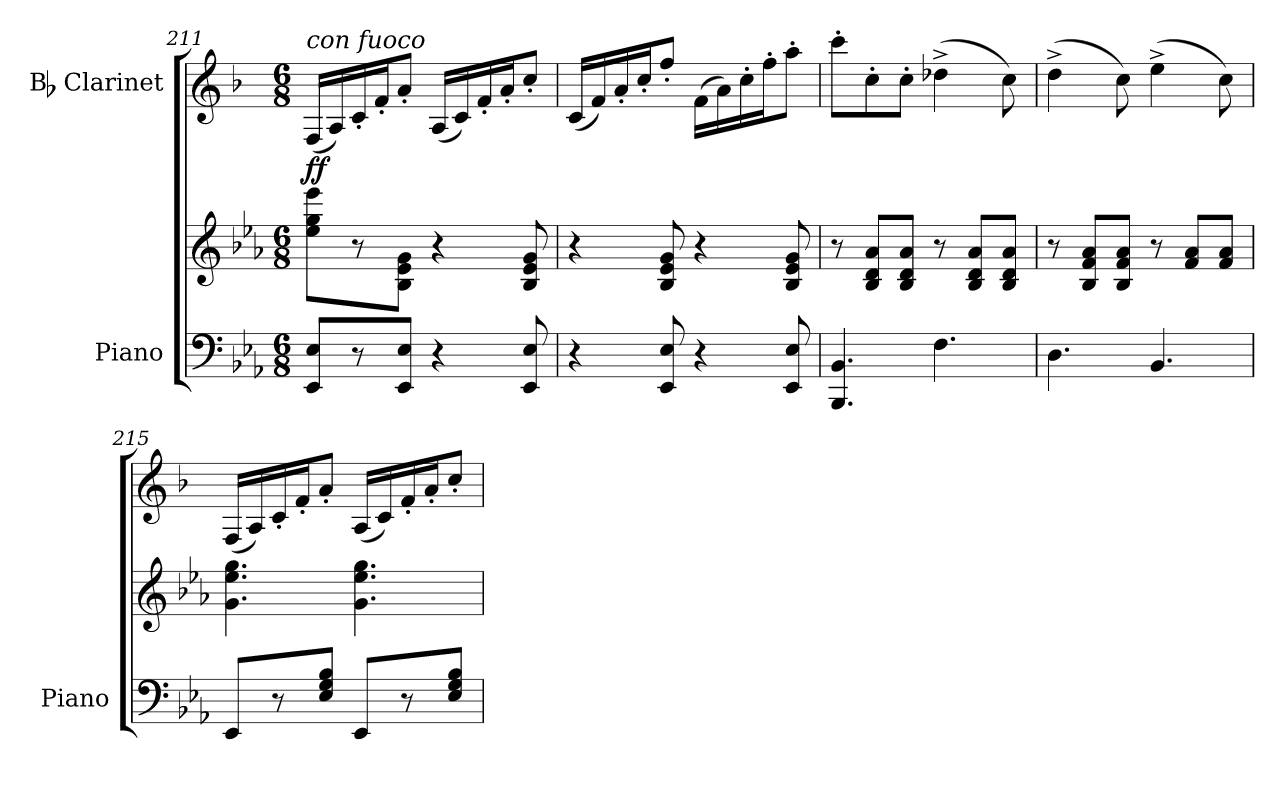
**kern	**kern	**kern	**dynam
*part2	*part2	*part1	*part1
*staff3	*staff2	*staff1	*staff1
*I"Piano	*	*I"Bb Clarinet	*
*I'Piano	*	*	*
*clefF4	*clefG2	*clefG2	*
*	*	*ITrd1c2	*
*k[b-e-a-]	*k[b-e-a-]	*k[b-e-a-]	*
*E-:	*E-:	*E-:	*
*M6/8	*M6/8	*M6/8	*
=211	=211	=211	=211
!	!	!LO:TX:a:i:t=con fuoco	!
!	!	!	!LO:DY:b
8EE-/ 8E-/L	8ee-\ 8gg\ 8eee-\L	(<16E-/LL	ff
.	.	16G/)	.
8r	8r	16B-'</	.
.	.	16e-'</J	.
8EE-/ 8E-/J	8B-\ 8e-\ 8g\J	8g'</J	.
4r	4r	(<16G/LL	.
.	.	16B-/)	.
.	.	16e-'</	.
.	.	16g'</J	.
8EE-/ 8E-/	8B-/ 8e-/ 8g/	8b-'</J	.
=212	=212	=212	=212
4r	4r	(<16B-/LL	.
.	.	16e-/)	.
.	.	16g'</	.
.	.	16b-'</J	.
8EE-/ 8E-/	8B-/ 8e-/ 8g/	8ee-'</J	.
4r	4r	(>16e-\LL	.
.	.	16g\)	.
.	.	16b-'>\	.
.	.	16ee-'>\J	.
8EE-/ 8E-/	8B-/ 8e-/ 8g/	8gg'>\J	.
=213	=213	=213	=213
4.BBB-/ 4.BB-/	8r	8bb-'>\L	.
.	8B-/ 8d/ 8a-/L	8b-'>\	.
.	8B-/ 8d/ 8a-/J	8b-'>\J	.
4.F\	8r	(>4cc-X^>\	.
.	8B-/ 8d/ 8a-/L	.	.
.	8B-/ 8d/ 8a-/J	8b-\)	.
!!LO:PB:g=z
=214	=214	=214	=214
4.D\	8r	(>4cc^>\	.
.	8B-/ 8f/ 8a-/L	.	.
.	8B-/ 8f/ 8a-/J	8b-\)	.
4.BB-/	8r	(>4dd^>\	.
.	8f/ 8a-/L	.	.
.	8f/ 8a-/J	8b-\)	.
=215	=215	=215	=215
8EE-/L	4.g\ 4.ee-\ 4.gg\	(<16E-/LL	.
.	.	16G/)	.
8r	.	16B-'</	.
.	.	16e-'</J	.
8E-/ 8G/ 8B-/J	.	8g'</J	.
8EE-/L	4.g\ 4.ee-\ 4.gg\	(<16G/LL	.
.	.	16B-/)	.
8r	.	16e-'</	.
.	.	16g'</J	.
8E-/ 8G/ 8B-/J	.	8b-'</J	.
=	=	=	=
*-	*-	*-	*-
